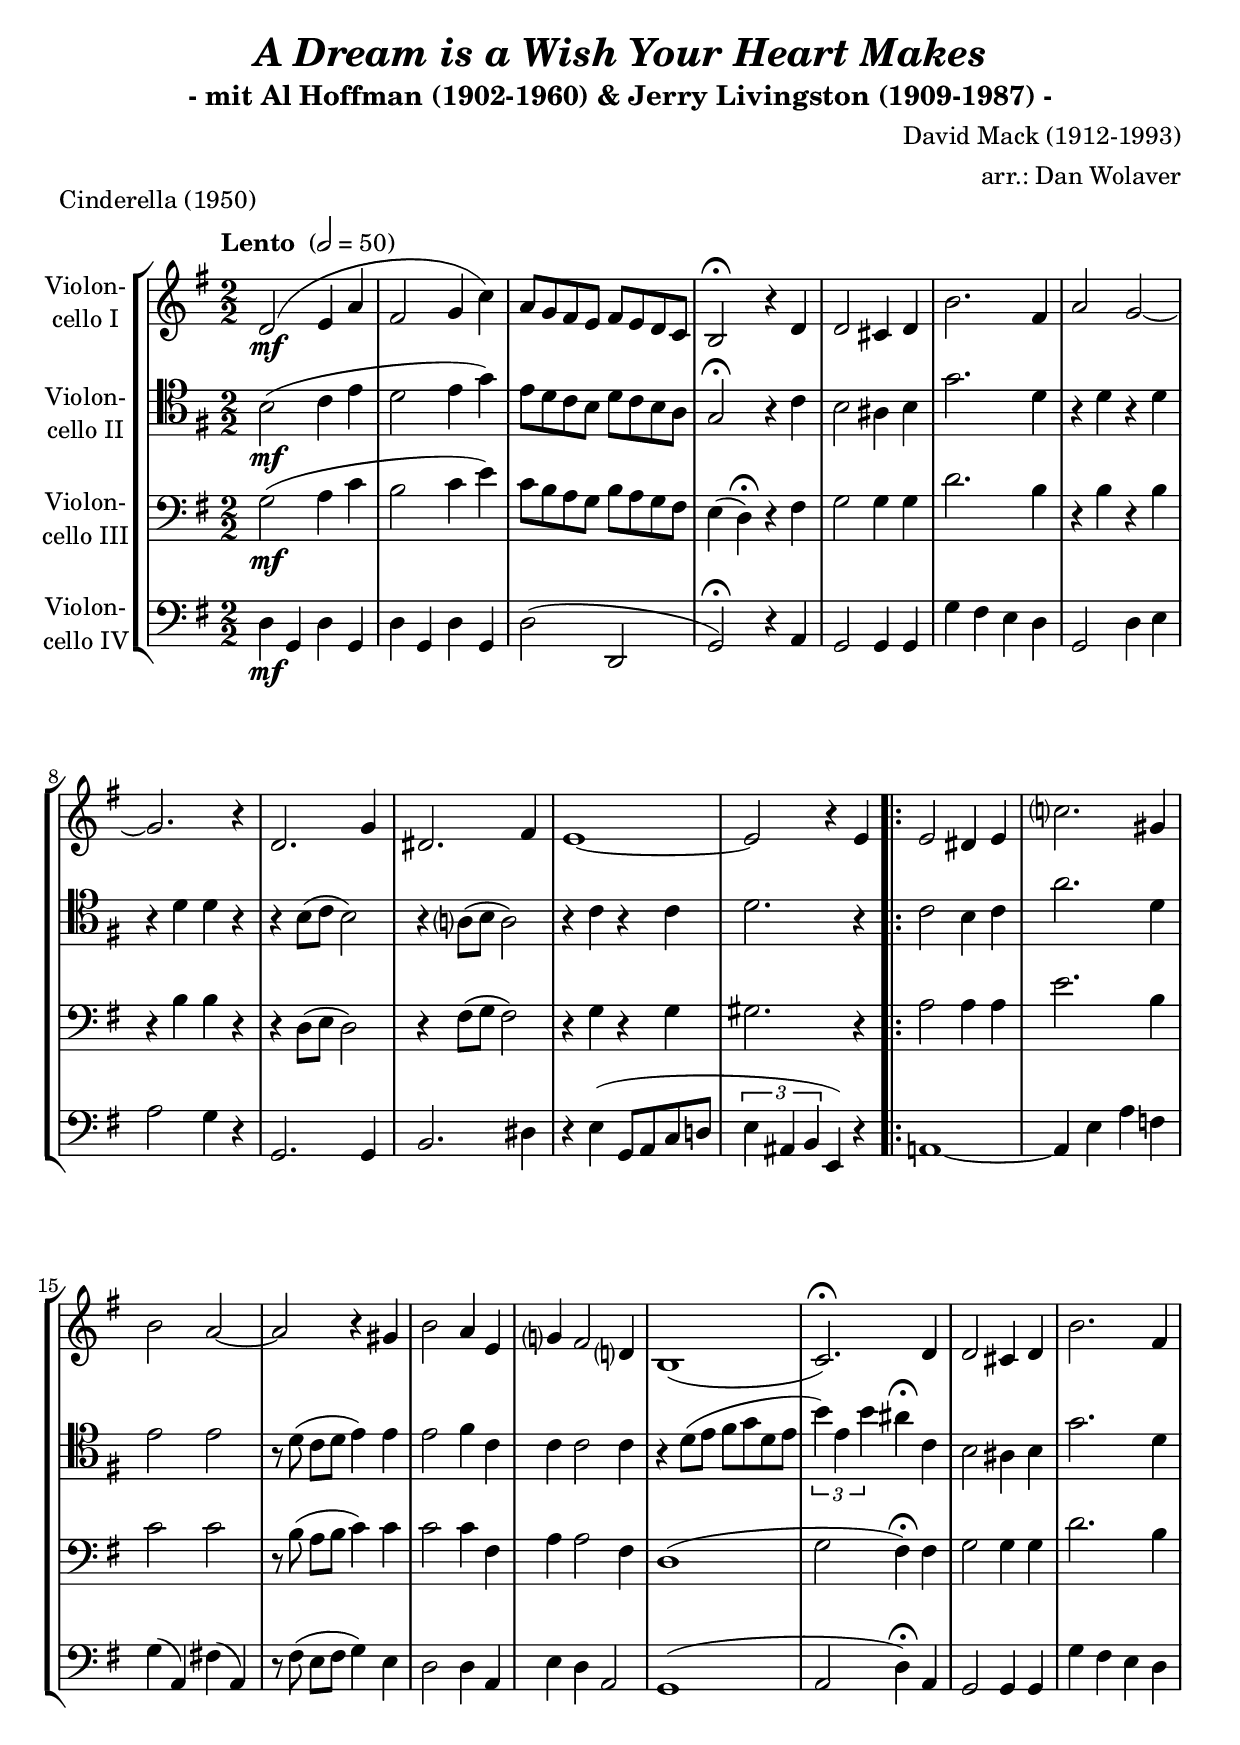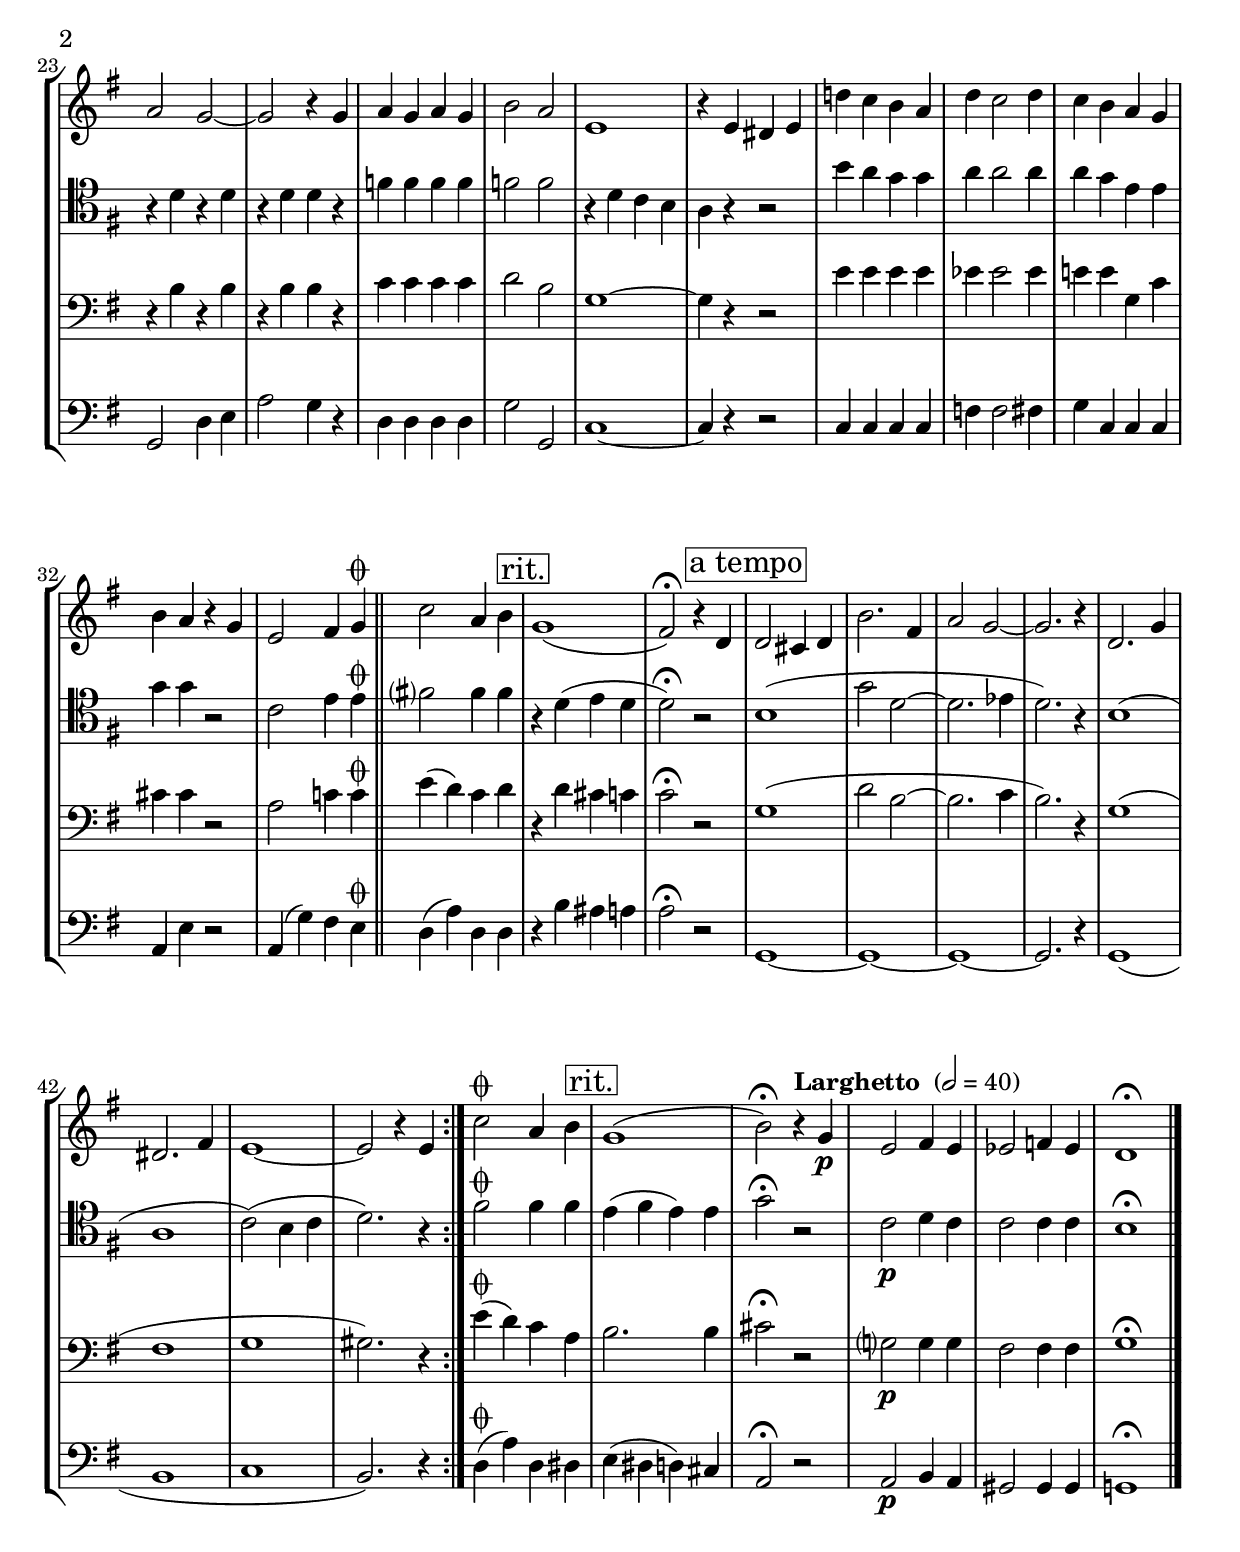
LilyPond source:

\version "2.18.2"
\include "deutsch.ly"
  
#(set-global-staff-size 21.5)

\header {
  title     = \markup \bold \italic "A Dream is a Wish Your Heart Makes"
  subtitle  = "- mit Al Hoffman (1902-1960) & Jerry Livingston (1909-1987) -"
  composer  = "David Mack (1912-1993)"
  arranger  = "arr.: Dan Wolaver"
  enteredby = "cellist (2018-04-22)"
  piece     = "Cinderella (1950)"
}

voiceconsts = {
  \key g \major
  \time 2/2
  \clef "bass"
  \numericTimeSignature
  \compressFullBarRests
  % Set default beaming for all staves
% \set Timing.beamExceptions = #'()
% \set Timing.baseMoment     = #(ly:make-moment 1 4)
% \set Timing.beatStructure  = #'(1 1 1)
  \tempo "Lento " 2=50
}

slower = { \tempo "Larghetto " 2=40 }
atem   = \mark \markup \box "a tempo"
rit    = \mark \markup \box "rit."

micl = "clarinet"
mifl = "flute"
miob = "oboe"
mifh = "french horn"
misx = "tenor sax"
mist = "string ensemble 1"
miba = "cello"

va = \relative c' {
  \voiceconsts
  \clef "treble"

  d2(\mf e4 a
  fis2 g4 c)
  a8 g fis e fis e d c
  h2\fermata r4 d

  d2 cis4 d
  h'2. fis4
  a2 g~
  g2. r4
  d2. g4
  dis2. fis4

  e1~
  e2 r4 e
  
  \repeat volta 2 {
    e2 dis4 e
    c'?2. gis4
    h2 a~

    a r4 gis
    h2 a4 e
    g? fis2 d?4
    h1(

    c2.)\fermata d4
    d2 cis4 d
    h'2. fis4
    a2 g~
    g r4 g
    
    a g a g
    h2 a
    e1
    r4 e dis e
    d'! c h a

    d c2 d4
    c h a g
    h a r g
    e2 fis4 g\coda \bar "||"
    c2 a4 h \rit

    g1(
    fis2)\fermata r4 d \atem
    d2 cis4 d
    h'2. fis4
    a2 g~
    g2. r4
    d2. g4

    dis2. fis4
    e1~
    e2 r4 e
  }

  c'2\coda a4 h \rit
  g1(
  h2)\fermata \slower r4 g\p
  e2 fis4 e
  es2 f4 es
  d1\fermata \bar "|."
}

vb = \relative c' {
  \voiceconsts
  \clef "tenor"

  h2(\mf c4 e
  d2 e4 g)
  e8 d c h d c h a
  g2\fermata r4 c

  h2 ais4 h
  g'2. d4
  r d r d
  r d d r
  r h8( c h2)
  r4 a?8( h a2)

  r4 c r c
  d2. r4
  
  \repeat volta 2 {
    c2 h4 c
    a'2. d,4
    e2 e

    r8 d( c[ d] e4) e
    e2 fis4 c
    c c2 c4
    r d8( e fis g d e

    \tuplet 3/2 2 { h'4) e, h' } ais\fermata c,
    h2 ais4 h
    g'2. d4
    r d r d
    r d d r

    f f f f
    f2 f
    r4 d c h
    a r r2
    h'4 a g g

    a a2 a4
    a g e e
    g g r2
    c,2 e4 e\coda \bar "||"
    fis?2 fis4 fis \rit

    r d( e d
    d2)\fermata r \atem
    h1(
    g'2 d~
    d2. es4
    d2.) r4
    h1(

    a
    c2)( h4 c
    d2.) r4
  }
  fis2\coda fis4 fis
  e( fis e) e

  g2\fermata \slower r
  c,\p d4 c
  c2 c4 c
  h1\fermata \bar "|."
}

vc = \relative c' {
  \voiceconsts

  g2(\mf a4 c
  h2 c4 e)
  c8 h a g h a g fis
  e4( d)\fermata r fis

  g2 g4 g d'2. h4
  r h r h
  r h h r
  r d,8( e d2)
  r4 fis8( g fis2)

  r4 g r g
  gis2. r4
  
  \repeat volta 2 {
    a2 a4 a
    e'2. h4
    c2 c

    r8 h( a[ h] c4) c
    c2 c4 fis,
    a a2 fis4
    d1(

    g2 fis4)\fermata fis
    g2 g4 g
    d'2. h4
    r h r h
    r h h r

    c c c c
    d2 h
    g1~
    g4 r r2
    e'4 e e e

    es es2 es4
    e! e g, c
    cis cis r2
    a c!4 c\coda \bar "||"
    e( d) c d \rit

    r d cis c
    c2\fermata r \atem
    g1(
    d'2 h~
    h2. c4
    h2.) r4
    g1(

    fis
    g
    gis2.) r4
  }
  e'4(\coda d) c a
  h2. h4
  
  cis2\fermata \slower r
  g?\p g4 g
  fis2 fis4 fis
  g1\fermata \bar "|."
}

vd = \relative c {
  \voiceconsts

  d4\mf g, d' g,
  d' g, d' g,
  d'2( d,
  g)\fermata r4 a

  g2 g4 g
  g' fis e d
  g,2 d'4 e
  a2 g4 r
  g,2. g4
  h2. dis4

  r e( g,8 a c d!
  \tuplet 3/2 2 { e4 ais, h } e,) r
  
  \repeat volta 2 {
    a!1~
    a4 e' a f
    g( a,) fis'!( a,)

    r8 fis'( e[ fis] g4) e
    d2 d4 a
    e' d a2
    g1(

    a2 d4)\fermata a
    g2 g4 g
    g' fis e d
    g,2 d'4 e
    a2 g4 r

    d d d d
    g2 g,
    c1~
    c4 r r2
    c4 c c c

    f f2 fis4
    g c, c c
    a e' r2
    a,4( g') fis e\coda \bar "||"
    d( a') d, d \rit

    r4 h' ais a
    a2\fermata r \atem
    g,1~
    g~
    g~
    g2. r4
    g1(

    h
    c
    h2.) r4
  }
  d(\coda a') d, dis
  e( dis d) cis

  a2\fermata \slower r
  a\p h4 a
  gis2 gis4 gis
  g!1\fermata \bar "|."
}


music = \new StaffGroup <<
      \new Staff {
	\set Staff.midiInstrument = \miba
	\set Staff.instrumentName = \markup \center-column { "Violon-" "cello I" }
	\transpose g g { \va }
      }

      \new Staff {
	\set Staff.midiInstrument = \miba
	\set Staff.instrumentName = \markup \center-column { "Violon-" "cello II" }
	\transpose g g { \vb }
      }

      \new Staff {
	\set Staff.midiInstrument = \miba
	\set Staff.instrumentName = \markup \center-column { "Violon-" "cello III" }
	\transpose g g { \vc }
      }

      \new Staff {
	\set Staff.midiInstrument = \miba
	\set Staff.instrumentName = \markup \center-column { "Violon-" "cello IV" }
	\transpose g g { \vd }
      }
>>

\book {
  \score {
    \music
    \layout {}
  }

  \score {
    \unfoldRepeats \music

    \midi {
      \context {
        \Score
      }
    }
  }
}
